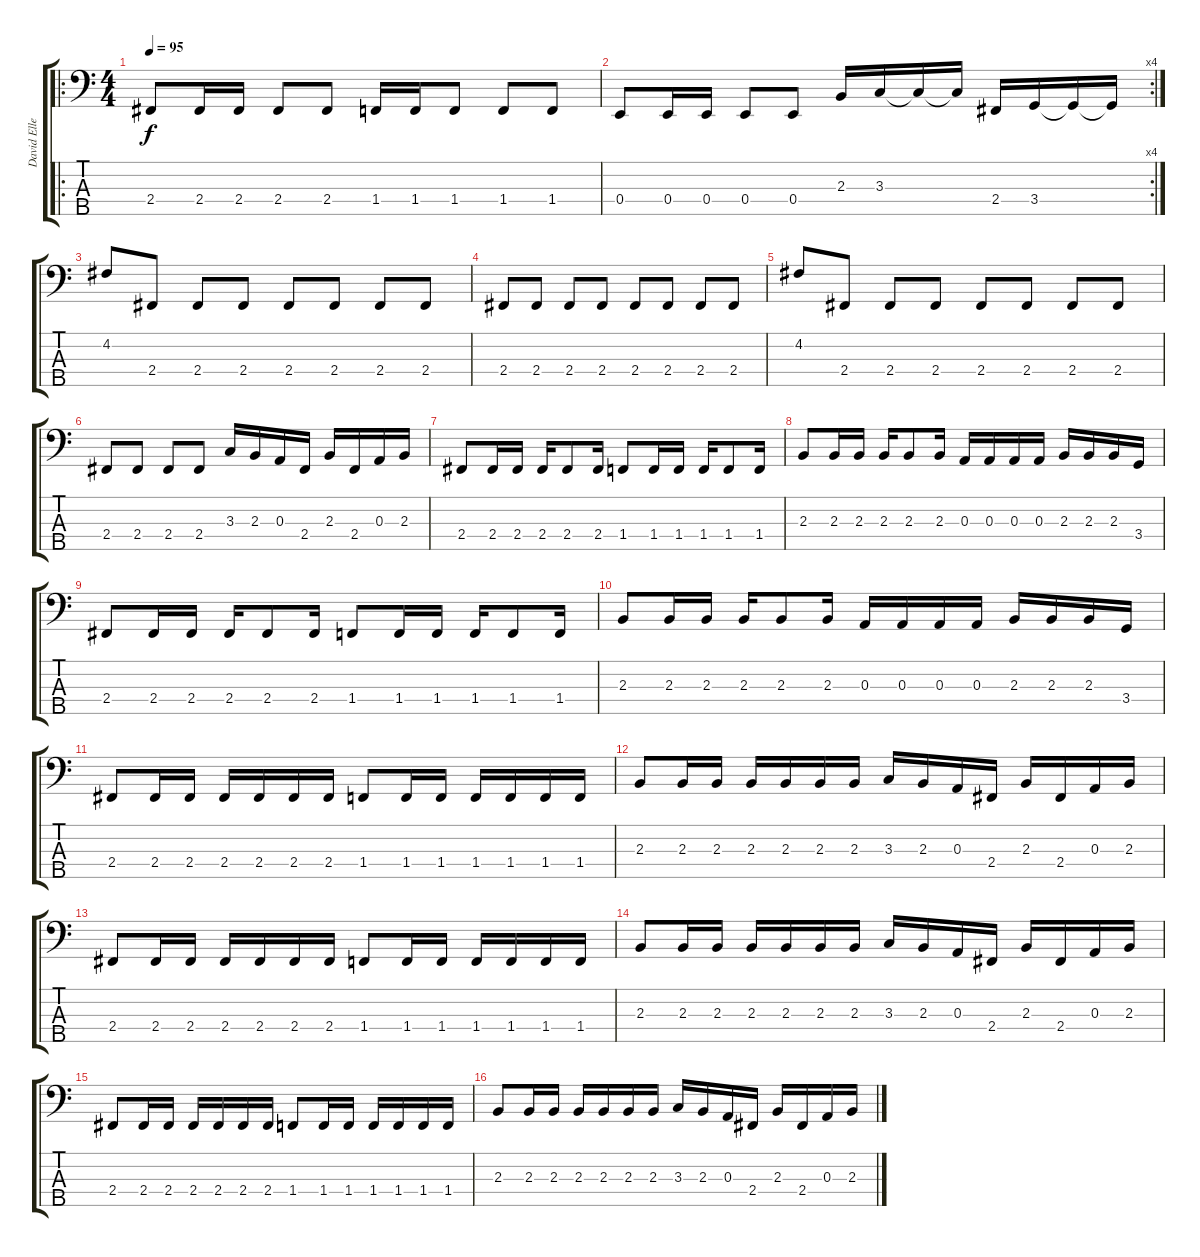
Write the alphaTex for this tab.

\track ("David Ellefson" "David Elle") {instrument acousticguitarnylon}
\staff {score tabs}
\tuning (G2 D2 A1 E1 B0) {hide}
\ro
\ts (4 4)
\tempo 95
\clef f4
\ks c
2.4.8{dy f} 2.4.16 2.4.16 2.4.8 2.4.8 1.4.16 1.4.16 1.4.8 1.4.8 1.4.8 |
\rc 4
0.4.8 0.4.16 0.4.16 0.4.8 0.4.8 2.3.16 3.3.16 3.3{t}.16 3.3{t}.16 2.4.16 3.4.16 3.4{t}.16 3.4{t}.16 |
4.2.8 2.4.8 2.4.8 2.4.8 2.4.8 2.4.8 2.4.8 2.4.8 |
2.4.8 2.4.8 2.4.8 2.4.8 2.4.8 2.4.8 2.4.8 2.4.8 |
4.2.8 2.4.8 2.4.8 2.4.8 2.4.8 2.4.8 2.4.8 2.4.8 |
2.4.8 2.4.8 2.4.8 2.4.8 3.3.16 2.3.16 0.3.16 2.4.16 2.3.16 2.4.16 0.3.16 2.3.16 |
2.4.8 2.4.16 2.4.16 2.4.16 2.4.8 2.4.16 1.4.8 1.4.16 1.4.16 1.4.16 1.4.8 1.4.16 |
2.3.8 2.3.16 2.3.16 2.3.16 2.3.8 2.3.16 0.3.16 0.3.16 0.3.16 0.3.16 2.3.16 2.3.16 2.3.16 3.4.16 |
2.4.8 2.4.16 2.4.16 2.4.16 2.4.8 2.4.16 1.4.8 1.4.16 1.4.16 1.4.16 1.4.8 1.4.16 |
2.3.8 2.3.16 2.3.16 2.3.16 2.3.8 2.3.16 0.3.16 0.3.16 0.3.16 0.3.16 2.3.16 2.3.16 2.3.16 3.4.16 |
2.4.8 2.4.16 2.4.16 2.4.16 2.4.16 2.4.16 2.4.16 1.4.8 1.4.16 1.4.16 1.4.16 1.4.16 1.4.16 1.4.16 |
2.3.8 2.3.16 2.3.16 2.3.16 2.3.16 2.3.16 2.3.16 3.3.16 2.3.16 0.3.16 2.4.16 2.3.16 2.4.16 0.3.16 2.3.16 |
2.4.8 2.4.16 2.4.16 2.4.16 2.4.16 2.4.16 2.4.16 1.4.8 1.4.16 1.4.16 1.4.16 1.4.16 1.4.16 1.4.16 |
2.3.8 2.3.16 2.3.16 2.3.16 2.3.16 2.3.16 2.3.16 3.3.16 2.3.16 0.3.16 2.4.16 2.3.16 2.4.16 0.3.16 2.3.16 |
2.4.8 2.4.16 2.4.16 2.4.16 2.4.16 2.4.16 2.4.16 1.4.8 1.4.16 1.4.16 1.4.16 1.4.16 1.4.16 1.4.16 |
2.3.8 2.3.16 2.3.16 2.3.16 2.3.16 2.3.16 2.3.16 3.3.16 2.3.16 0.3.16 2.4.16 2.3.16 2.4.16 0.3.16 2.3.16
